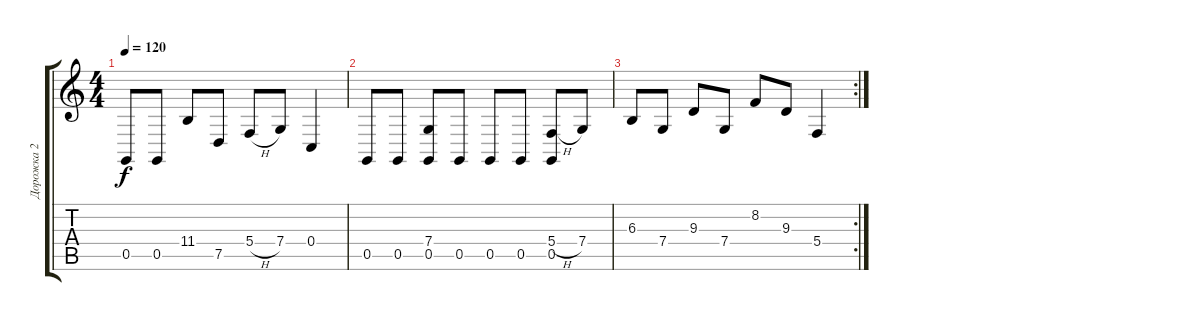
\track ("Дорожка 2" "Дорожка 2") {instrument lead1square}
\staff {score tabs}
\tuning (D4 A3 F3 C3 G2 D2) {hide}
\ts (4 4)
\tempo 120
\clef g2
\ks c
0.5.8{dy f} 0.5.8 11.4.8 7.5.8 5.4{h}.8 7.4.8 0.4.4 |
0.5.8 0.5.8 (7.4 0.5).8 0.5.8 0.5.8 0.5.8 (5.4{h} 0.5).8 7.4.8 |
\rc 2
6.3.8 7.4.8 9.3.8 7.4.8 8.2.8 9.3.8 5.4.4
